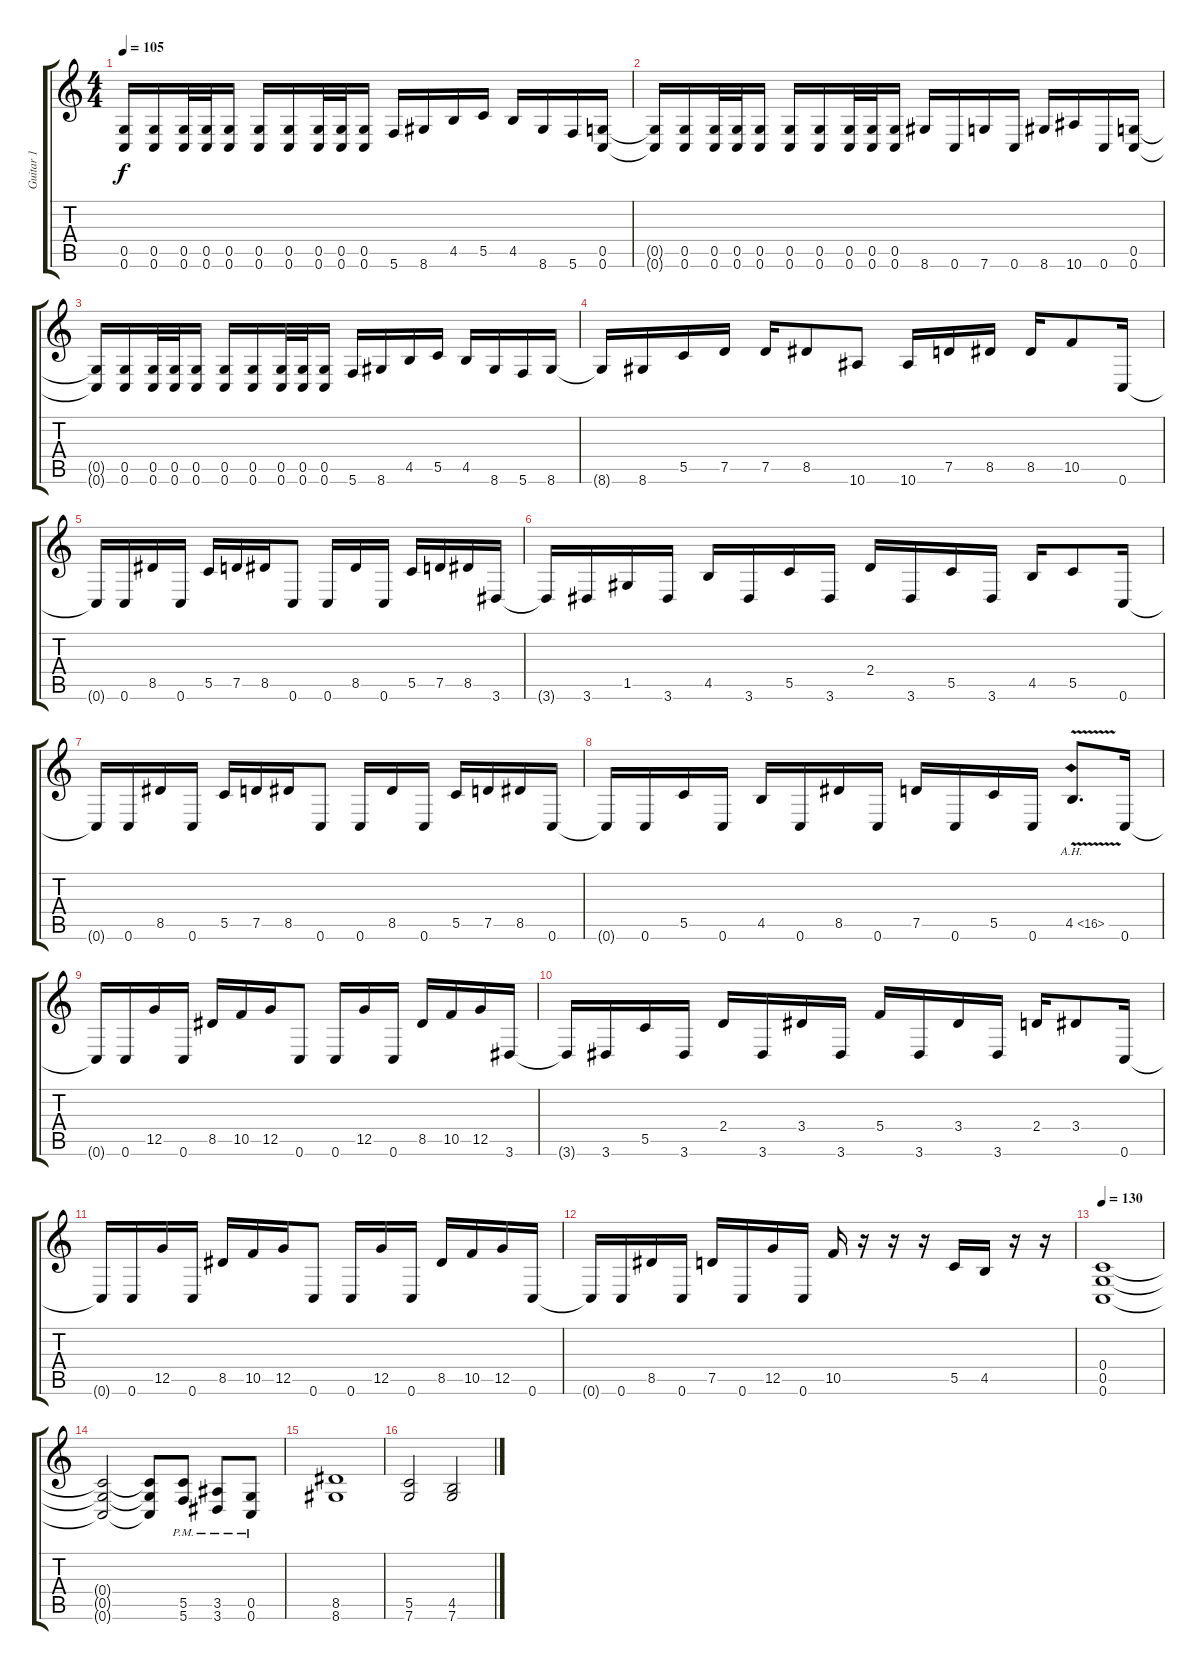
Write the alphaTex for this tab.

\track ("Guitar 1" "Guitar 1") {instrument distortionguitar}
\staff {score tabs}
\tuning (D4 A3 F3 C3 G2 C2) {hide}
\ts (4 4)
\tempo 105
\clef g2
\ks c
(0.5{t} 0.6{t}).16{dy f} (0.5 0.6).16 (0.5 0.6).32 (0.5 0.6).32 (0.5 0.6).16 (0.5 0.6).16 (0.5 0.6).16 (0.5 0.6).32 (0.5 0.6).32 (0.5 0.6).16 5.6.16 8.6.16 4.5.16 5.5.16 4.5.16 8.6.16 5.6.16 (0.5 0.6).16 |
(0.5{t} 0.6{t}).16 (0.5 0.6).16 (0.5 0.6).32 (0.5 0.6).32 (0.5 0.6).16 (0.5 0.6).16 (0.5 0.6).16 (0.5 0.6).32 (0.5 0.6).32 (0.5 0.6).16 8.6.16 0.6.16 7.6.16 0.6.16 8.6.16 10.6.16 0.6.16 (0.5 0.6).16 |
(0.5{t} 0.6{t}).16 (0.5 0.6).16 (0.5 0.6).32 (0.5 0.6).32 (0.5 0.6).16 (0.5 0.6).16 (0.5 0.6).16 (0.5 0.6).32 (0.5 0.6).32 (0.5 0.6).16 5.6.16 8.6.16 4.5.16 5.5.16 4.5.16 8.6.16 5.6.16 8.6.16 |
8.6{t}.16 8.6.16 5.5.16 7.5.16 7.5.16 8.5.8 10.6.8 10.6.16 7.5.16 8.5.16 8.5.16 10.5.8 0.6.16 |
0.6{t}.16 0.6.16 8.5.16 0.6.16 5.5.16 7.5.16 8.5.16 0.6.8 0.6.16 8.5.16 0.6.16 5.5.16 7.5.16 8.5.16 3.6.16 |
3.6{t}.16 3.6.16 1.5.16 3.6.16 4.5.16 3.6.16 5.5.16 3.6.16 2.4.16 3.6.16 5.5.16 3.6.16 4.5.16 5.5.8 0.6.16 |
0.6{t}.16 0.6.16 8.5.16 0.6.16 5.5.16 7.5.16 8.5.16 0.6.8 0.6.16 8.5.16 0.6.16 5.5.16 7.5.16 8.5.16 0.6.16 |
0.6{t}.16 0.6.16 5.5.16 0.6.16 4.5.16 0.6.16 8.5.16 0.6.16 7.5.16 0.6.16 5.5.16 0.6.16 4.5{ah 12 v}.8{d} 0.6.16 |
0.6{t}.16 0.6.16 12.5.16 0.6.16 8.5.16 10.5.16 12.5.16 0.6.8 0.6.16 12.5.16 0.6.16 8.5.16 10.5.16 12.5.16 3.6.16 |
3.6{t}.16 3.6.16 5.5.16 3.6.16 2.4.16 3.6.16 3.4.16 3.6.16 5.4.16 3.6.16 3.4.16 3.6.16 2.4.16 3.4.8 0.6.16 |
0.6{t}.16 0.6.16 12.5.16 0.6.16 8.5.16 10.5.16 12.5.16 0.6.8 0.6.16 12.5.16 0.6.16 8.5.16 10.5.16 12.5.16 0.6.16 |
0.6{t}.16 0.6.16 8.5.16 0.6.16 7.5.16 0.6.16 12.5.16 0.6.16 10.5.16 r.16 r.16 r.16 5.5.16 4.5.16 r.16 r.16 |
\tempo 130
(0.4 0.5 0.6).1 |
(0.4{t} 0.5{t} 0.6{t}).2 (0.4{t} 0.5{t} 0.6{t}).8 (5.5{pm} 5.6{pm}).8 (3.5{pm} 3.6{pm}).8 (0.5{pm} 0.6{pm}).8 |
(8.5 8.6).1 |
(5.5 7.6).2 (4.5 7.6).2
